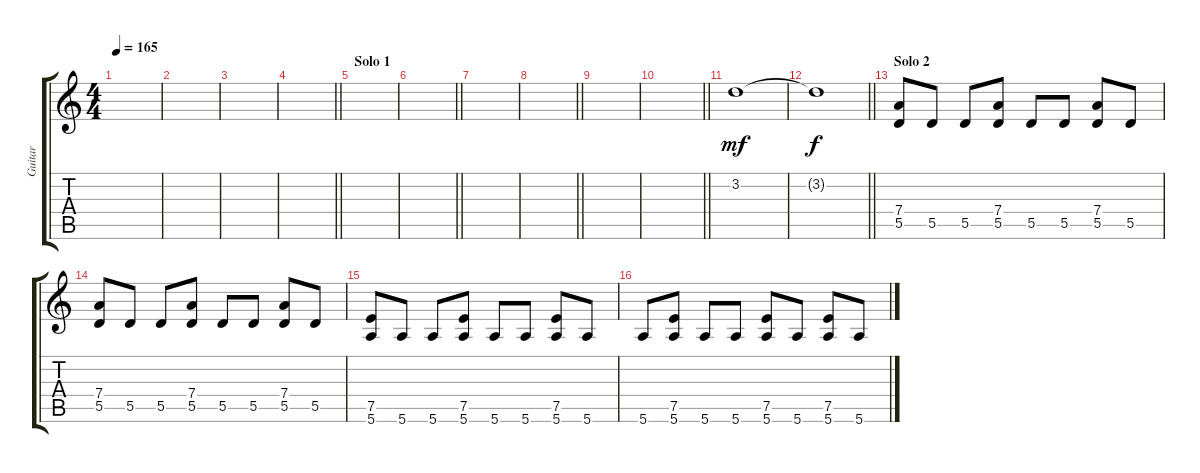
\track ("Guitar" "Guitar") {instrument distortionguitar}
\staff {score tabs}
\tuning (E4 B3 G3 D3 A2 E2) {hide}
\ts (4 4)
\tempo 165
\clef g2
\ks c
|
|
|
\barLineRight lightlight
|
\section ("" "Solo 1")
|
\barLineRight lightlight
|
|
\barLineRight lightlight
|
|
\barLineRight lightlight
|
3.2.1{dy mf} |
\barLineRight lightlight
3.2{t}.1{dy f} |
\section ("" "Solo 2")
(7.4 5.5).8 5.5.8 5.5.8 (7.4 5.5).8 5.5.8 5.5.8 (7.4 5.5).8 5.5.8 |
(7.4 5.5).8 5.5.8 5.5.8 (7.4 5.5).8 5.5.8 5.5.8 (7.4 5.5).8 5.5.8 |
(7.5 5.6).8 5.6.8 5.6.8 (7.5 5.6).8 5.6.8 5.6.8 (7.5 5.6).8 5.6.8 |
5.6.8 (7.5 5.6).8 5.6.8 5.6.8 (7.5 5.6).8 5.6.8 (7.5 5.6).8 5.6.8
